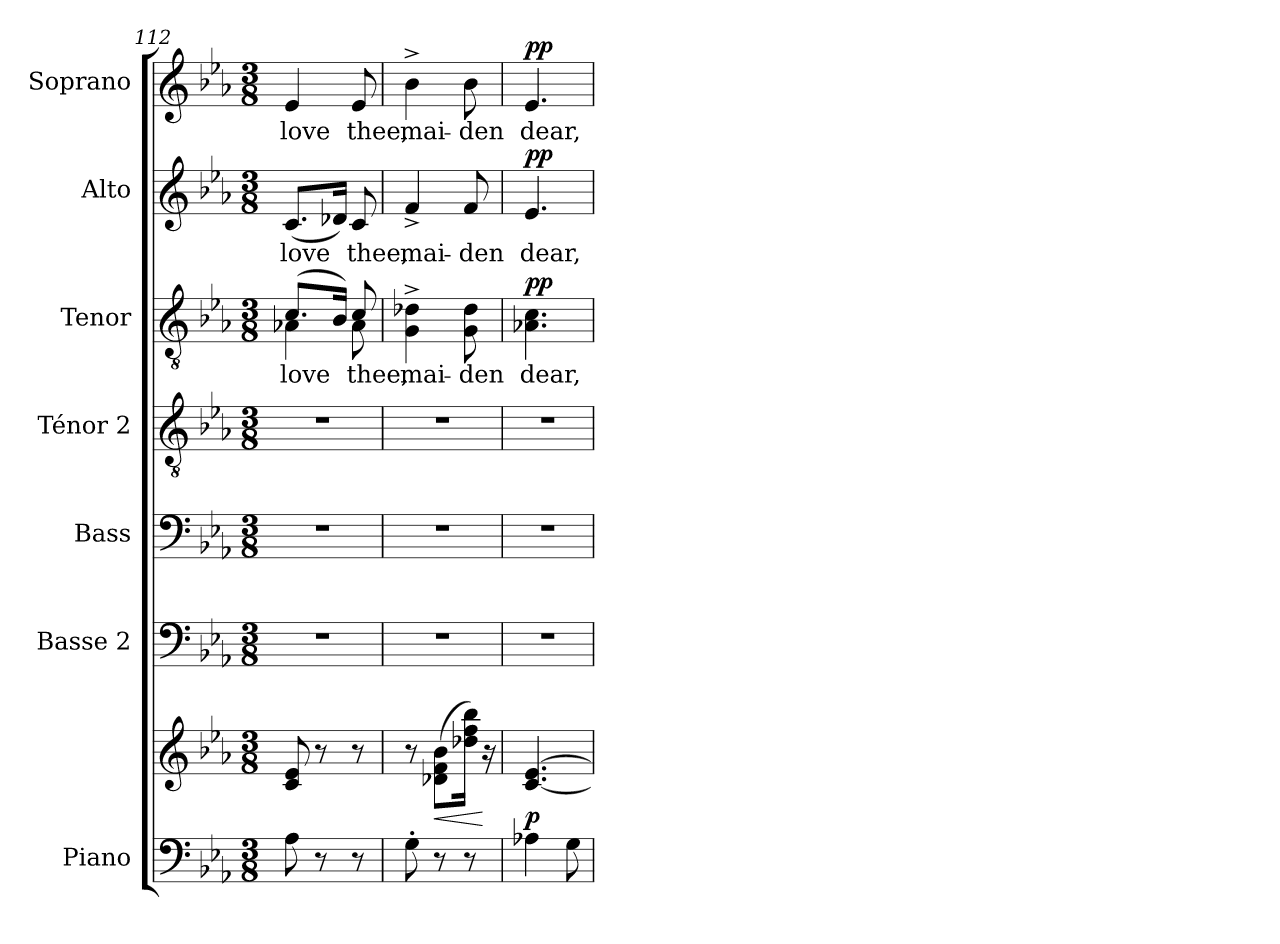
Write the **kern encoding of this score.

**kern	**kern	**dynam	**kern	**kern	**kern	**kern	**text	**dynam	**kern	**text	**dynam	**kern	**text	**dynam
*part7	*part7	*part7	*part6	*part5	*part4	*part3	*part3	*part3	*part2	*part2	*part2	*part1	*part1	*part1
*staff8	*staff7	*staff7/8	*staff6	*staff5	*staff4	*staff3	*staff3	*staff3	*staff2	*staff2	*staff2	*staff1	*staff1	*staff1
*I"Piano	*	*	*I"Basse 2	*I"Bass	*I"Ténor 2	*I"Tenor	*	*	*I"Alto	*	*	*I"Soprano	*	*
*I'Pno	*	*	*	*	*	*	*	*	*	*	*	*	*	*
!!LO:LB:g=z
*clefF4	*clefG2	*	*clefF4	*clefF4	*clefGv2	*clefGv2	*	*	*clefG2	*	*	*clefG2	*	*
*k[b-e-a-]	*k[b-e-a-]	*	*k[b-e-a-]	*k[b-e-a-]	*k[b-e-a-]	*k[b-e-a-]	*	*	*k[b-e-a-]	*	*	*k[b-e-a-]	*	*
*M3/8	*M3/8	*	*M3/8	*M3/8	*M3/8	*M3/8	*	*	*M3/8	*	*	*M3/8	*	*
=112	=112	=112	=112	=112	=112	=112	=112	=112	=112	=112	=112	=112	=112	=112
!	!	!	!	!	!	!	!LO:LY:b	!	!	!LO:LY:b	!	!	!LO:LY:b	!
*	*	*	*	*	*	*^	*	*	*	*	*	*	*	*
8A-\	8c/ 8e-/	.	4.r	4.r	4.r	(>8.c/L	4A-X\	love	.	(<8.c/L	love	.	4e-/	love	.
8r	8r	.	.	.	.	.	.	.	.	.	.	.	.	.	.
.	.	.	.	.	.	16B-/Jk)	.	.	.	16d-X/Jk)	.	.	.	.	.
!	!	!	!	!	!	!	!	!LO:LY:b	!	!	!LO:LY:b	!	!	!LO:LY:b	!
8r	8r	.	.	.	.	8c/	8A-\	thee,	.	8c/	thee,	.	8e-/	thee,	.
=113	=113	=113	=113	=113	=113	=113	=113	=113	=113	=113	=113	=113	=113	=113	=113
!	!	!	!	!	!	!	!	!LO:LY:b	!	!	!LO:LY:b	!	!	!LO:LY:b	!
*	*	*	*	*	*	*v	*v	*	*	*	*	*	*	*	*
8G'\	8r	.	4.r	4.r	4.r	4G\^ 4d-X\^	mai-	.	4f^/	mai-	.	4b-^\	mai-	.
!	!	!LO:HP:b	!	!	!	!	!	!	!	!	!	!	!	!
8r	(>8d-X\ 8f\ 8b-\L	<	.	.	.	.	.	.	.	.	.	.	.	.
!	!	!	!	!	!	!	!LO:LY:b	!	!	!LO:LY:b	!	!	!LO:LY:b	!
8r	16dd-X\ 16ff\ 16bb-\Jk)	.	.	.	.	8G\ 8d-\	-den	.	8f/	-den	.	8b-\	-den	.
.	16r	[	.	.	.	.	.	.	.	.	.	.	.	.
=114	=114	=114	=114	=114	=114	=114	=114	=114	=114	=114	=114	=114	=114	=114
!	!	!LO:DY:a=2	!	!	!	!	!LO:LY:b	!LO:DY:a	!	!LO:LY:b	!LO:DY:a	!	!LO:LY:b	!LO:DY:a
4A-X\	[4.c/ [4.e-/	p	4.r	4.r	4.r	4.A-X\ 4.c\	dear,	pp	4.e-/	dear,	pp	4.e-/	dear,	pp
8G\	.	.	.	.	.	.	.	.	.	.	.	.	.	.
=	=	=	=	=	=	=	=	=	=	=	=	=	=	=
*-	*-	*-	*-	*-	*-	*-	*-	*-	*-	*-	*-	*-	*-	*-
